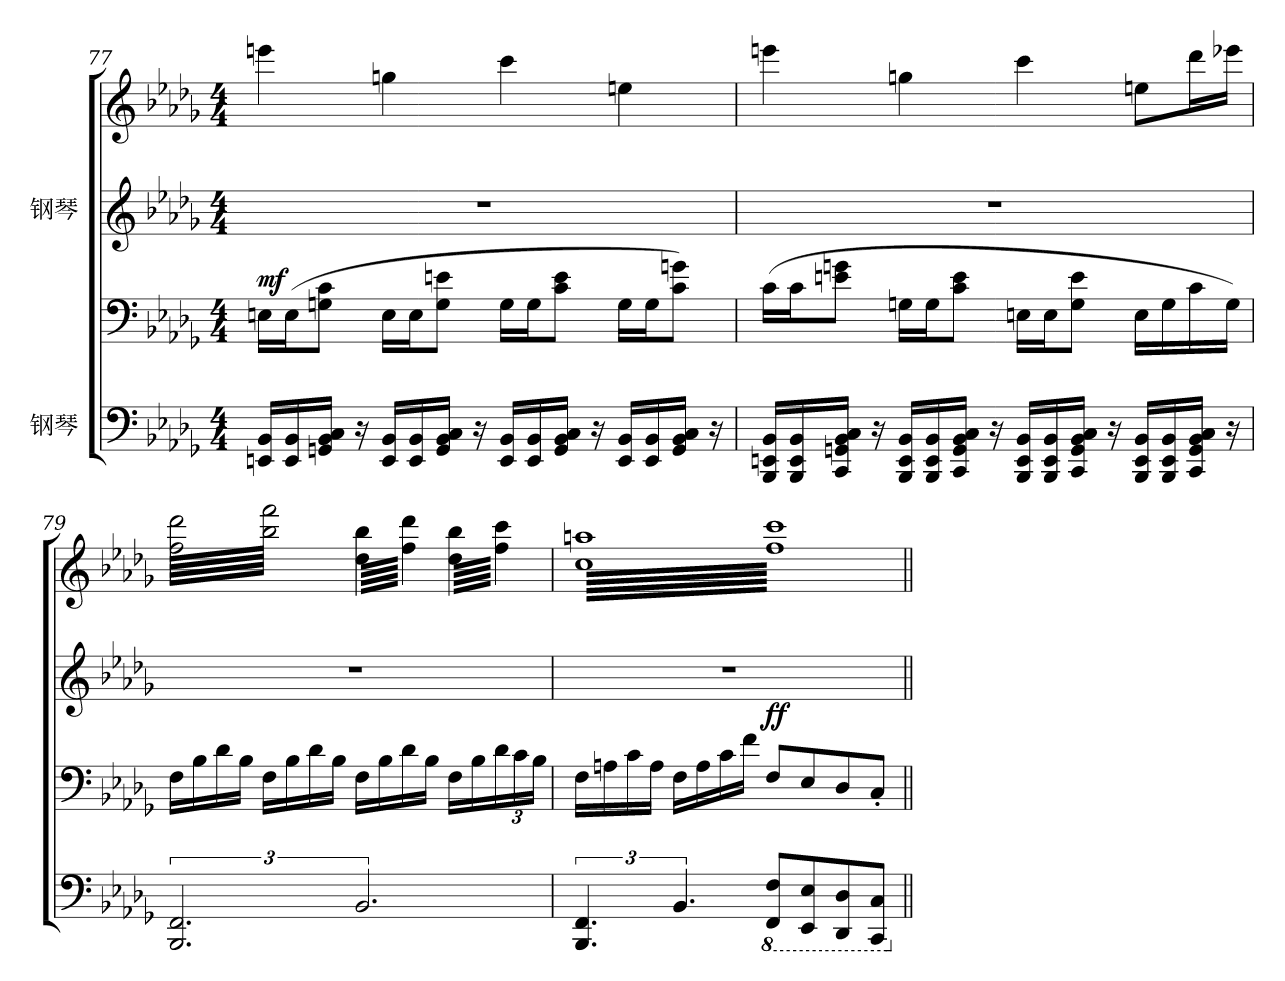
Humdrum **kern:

**kern	**kern	**dynam	**kern	**kern
*part2	*part2	*part2	*part1	*part1
*staff4	*staff3	*staff3/4	*staff2	*staff1
*I"钢琴	*	*	*I"钢琴	*
*clefF4	*clefF4	*	*clefG2	*clefG2
*k[b-e-a-d-g-]	*k[b-e-a-d-g-]	*	*k[b-e-a-d-g-]	*k[b-e-a-d-g-]
*M4/4	*M4/4	*	*M4/4	*M4/4
=77	=77	=77	=77	=77
!	!	!LO:DY:a	!	!
16EEn/ 16BB-/LL	16En\LL	mf	1r	4eeen\
16EE/ 16BB-/	(>16E\J	.	.	.
16GGn/ 16BB-/ 16C/JJ	8Gn\ 8c\J	.	.	.
16r	.	.	.	.
16EE/ 16BB-/LL	16E\LL	.	.	4ggn\
16EE/ 16BB-/	16E\J	.	.	.
16GG/ 16BB-/ 16C/JJ	8G\ 8en\J	.	.	.
16r	.	.	.	.
16EE/ 16BB-/LL	16G\LL	.	.	4ccc\
16EE/ 16BB-/	16G\J	.	.	.
16GG/ 16BB-/ 16C/JJ	8c\ 8e\J	.	.	.
16r	.	.	.	.
16EE/ 16BB-/LL	16G\LL	.	.	4een\
16EE/ 16BB-/	16G\J	.	.	.
16GG/ 16BB-/ 16C/JJ	8c\ 8gn\J)	.	.	.
16r	.	.	.	.
=78	=78	=78	=78	=78
16BBB-/ 16EEn/ 16BB-/LL	(>16c\LL	.	1r	4eeen\
16BBB-/ 16EE/ 16BB-/	16c\J	.	.	.
16CC/ 16GGn/ 16BB-/ 16C/JJ	8en\ 8gn\J	.	.	.
16r	.	.	.	.
16BBB-/ 16EE/ 16BB-/LL	16Gn\LL	.	.	4ggn\
16BBB-/ 16EE/ 16BB-/	16G\J	.	.	.
16CC/ 16GG/ 16BB-/ 16C/JJ	8c\ 8e\J	.	.	.
16r	.	.	.	.
16BBB-/ 16EE/ 16BB-/LL	16En\LL	.	.	4ccc\
16BBB-/ 16EE/ 16BB-/	16E\J	.	.	.
16CC/ 16GG/ 16BB-/ 16C/JJ	8G\ 8e\J	.	.	.
16r	.	.	.	.
16BBB-/ 16EE/ 16BB-/LL	16E\LL	.	.	8een\L
16BBB-/ 16EE/ 16BB-/	16G\	.	.	.
16CC/ 16GG/ 16BB-/ 16C/JJ	16c\	.	.	16ddd-\L
16r	16G\JJ)	.	.	16eee-X\JJ
=79	=79	=79	=79	=79
*	*	*	*	*tremolo
3.BBB- 3.FF	16F\LL	.	1r	64ff\ 64ddd-\LLLL
.	.	.	.	64bb-\ 64fff\
.	.	.	.	64ff\ 64ddd-\
.	.	.	.	64bb-\ 64fff\
.	16B-\	.	.	64ff\ 64ddd-\
.	.	.	.	64bb-\ 64fff\
.	.	.	.	64ff\ 64ddd-\
.	.	.	.	64bb-\ 64fff\
.	16d-\	.	.	64ff\ 64ddd-\
.	.	.	.	64bb-\ 64fff\
.	.	.	.	64ff\ 64ddd-\
.	.	.	.	64bb-\ 64fff\
.	16B-\JJ	.	.	64ff\ 64ddd-\
.	.	.	.	64bb-\ 64fff\
.	.	.	.	64ff\ 64ddd-\
.	.	.	.	64bb-\ 64fff\
.	16F\LL	.	.	64ff\ 64ddd-\
.	.	.	.	64bb-\ 64fff\
.	.	.	.	64ff\ 64ddd-\
.	.	.	.	64bb-\ 64fff\
.	16B-\	.	.	64ff\ 64ddd-\
.	.	.	.	64bb-\ 64fff\
.	.	.	.	64ff\ 64ddd-\
.	.	.	.	64bb-\ 64fff\
.	16d-\	.	.	64ff\ 64ddd-\
.	.	.	.	64bb-\ 64fff\
.	.	.	.	64ff\ 64ddd-\
.	.	.	.	64bb-\ 64fff\
.	16B-\JJ	.	.	64ff\ 64ddd-\
.	.	.	.	64bb-\ 64fff\
.	.	.	.	64ff\ 64ddd-\
.	.	.	.	64bb-\ 64fff\JJJJ
3.BB-	16F\LL	.	.	64dd-\ 64bb-\LLLL
.	.	.	.	64ff\ 64ddd-\
.	.	.	.	64dd-\ 64bb-\
.	.	.	.	64ff\ 64ddd-\
.	16B-\	.	.	64dd-\ 64bb-\
.	.	.	.	64ff\ 64ddd-\
.	.	.	.	64dd-\ 64bb-\
.	.	.	.	64ff\ 64ddd-\
.	16d-\	.	.	64dd-\ 64bb-\
.	.	.	.	64ff\ 64ddd-\
.	.	.	.	64dd-\ 64bb-\
.	.	.	.	64ff\ 64ddd-\
.	16B-\JJ	.	.	64dd-\ 64bb-\
.	.	.	.	64ff\ 64ddd-\
.	.	.	.	64dd-\ 64bb-\
.	.	.	.	64ff\ 64ddd-\JJJJ
.	16F\LL	.	.	64dd-\ 64bb-\LLLL
.	.	.	.	64ff\ 64ccc\
.	.	.	.	64dd-\ 64bb-\
.	.	.	.	64ff\ 64ccc\
.	16B-\	.	.	64dd-\ 64bb-\
.	.	.	.	64ff\ 64ccc\
.	.	.	.	64dd-\ 64bb-\
.	.	.	.	64ff\ 64ccc\
*	*Xbrackettup	*	*	*
.	24d-\	.	.	64dd-\ 64bb-\
.	.	.	.	64ff\ 64ccc\
.	.	.	.	64dd-\ 64bb-\
.	24c\	.	.	.
.	.	.	.	64ff\ 64ccc\
.	.	.	.	64dd-\ 64bb-\
.	.	.	.	64ff\ 64ccc\
.	24B-\JJ	.	.	.
.	.	.	.	64dd-\ 64bb-\
.	.	.	.	64ff\ 64ccc\JJJJ
=80	=80	=80	=80	=80
6.BBB-/ 6.FF/	16F\LL	.	1r	64cc 64aanLLLL
.	.	.	.	64ff 64ccc
.	.	.	.	64cc 64aan
.	.	.	.	64ff 64ccc
.	16An\	.	.	64cc 64aan
.	.	.	.	64ff 64ccc
.	.	.	.	64cc 64aan
.	.	.	.	64ff 64ccc
.	16c\	.	.	64cc 64aan
.	.	.	.	64ff 64ccc
.	.	.	.	64cc 64aan
.	.	.	.	64ff 64ccc
.	16A\JJ	.	.	64cc 64aan
.	.	.	.	64ff 64ccc
.	.	.	.	64cc 64aan
.	.	.	.	64ff 64ccc
6.BB-/	16F\LL	.	.	64cc 64aan
.	.	.	.	64ff 64ccc
.	.	.	.	64cc 64aan
.	.	.	.	64ff 64ccc
.	16A\	.	.	64cc 64aan
.	.	.	.	64ff 64ccc
.	.	.	.	64cc 64aan
.	.	.	.	64ff 64ccc
.	16c\	.	.	64cc 64aan
.	.	.	.	64ff 64ccc
.	.	.	.	64cc 64aan
.	.	.	.	64ff 64ccc
.	16f\JJ	.	.	64cc 64aan
.	.	.	.	64ff 64ccc
.	.	.	.	64cc 64aan
.	.	.	.	64ff 64ccc
*8ba	*	*	*	*
!	!	!LO:DY:a	!	!
8FFF/ 8FF/L	8F/L	ff	.	64cc 64aan
.	.	.	.	64ff 64ccc
.	.	.	.	64cc 64aan
.	.	.	.	64ff 64ccc
.	.	.	.	64cc 64aan
.	.	.	.	64ff 64ccc
.	.	.	.	64cc 64aan
.	.	.	.	64ff 64ccc
8EEE-/ 8EE-/	8E-/	.	.	64cc 64aan
.	.	.	.	64ff 64ccc
.	.	.	.	64cc 64aan
.	.	.	.	64ff 64ccc
.	.	.	.	64cc 64aan
.	.	.	.	64ff 64ccc
.	.	.	.	64cc 64aan
.	.	.	.	64ff 64ccc
8DDD-/ 8DD-/	8D-/	.	.	64cc 64aan
.	.	.	.	64ff 64ccc
.	.	.	.	64cc 64aan
.	.	.	.	64ff 64ccc
.	.	.	.	64cc 64aan
.	.	.	.	64ff 64ccc
.	.	.	.	64cc 64aan
.	.	.	.	64ff 64ccc
8CCC/ 8CC/J	8C'/J	.	.	64cc 64aan
.	.	.	.	64ff 64ccc
.	.	.	.	64cc 64aan
.	.	.	.	64ff 64ccc
.	.	.	.	64cc 64aan
.	.	.	.	64ff 64ccc
.	.	.	.	64cc 64aan
.	.	.	.	64ff 64cccJJJJ
*	*	*	*	*Xtremolo
.	.	.	.	.
.	.	.	.	.
.	.	.	.	.
.	.	.	.	.
.	.	.	.	.
.	.	.	.	.
.	.	.	.	.
.	.	.	.	.
.	.	.	.	.
.	.	.	.	.
.	.	.	.	.
.	.	.	.	.
.	.	.	.	.
.	.	.	.	.
.	.	.	.	.
.	.	.	.	.
.	.	.	.	.
.	.	.	.	.
.	.	.	.	.
.	.	.	.	.
.	.	.	.	.
.	.	.	.	.
.	.	.	.	.
.	.	.	.	.
.	.	.	.	.
.	.	.	.	.
.	.	.	.	.
.	.	.	.	.
.	.	.	.	.
.	.	.	.	.
.	.	.	.	.
.	.	.	.	.
*X8ba	*	*	*	*
=||	=||	=||	=||	=||
*-	*-	*-	*-	*-
